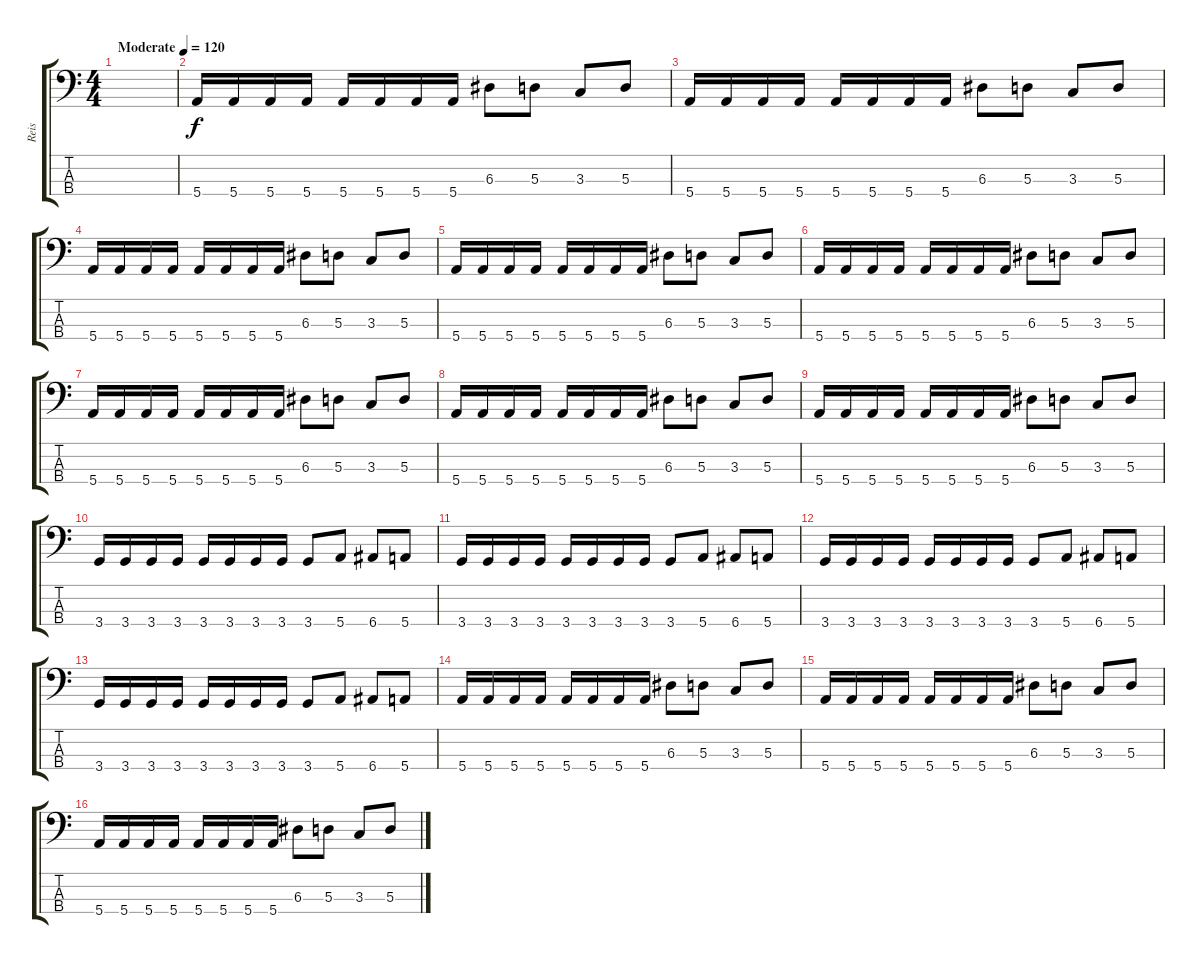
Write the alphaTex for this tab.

\track ("Reis" "Reis") {instrument electricbassfinger}
\staff {score tabs}
\tuning (G2 D2 A1 E1) {hide}
\ts (4 4)
\tempo (120 "Moderate")
\clef f4
\ks c
|
5.4.16 5.4.16 5.4.16 5.4.16 5.4.16 5.4.16 5.4.16 5.4.16 6.3.8 5.3.8 3.3.8 5.3.8 |
5.4.16 5.4.16 5.4.16 5.4.16 5.4.16 5.4.16 5.4.16 5.4.16 6.3.8 5.3.8 3.3.8 5.3.8 |
5.4.16 5.4.16 5.4.16 5.4.16 5.4.16 5.4.16 5.4.16 5.4.16 6.3.8 5.3.8 3.3.8 5.3.8 |
5.4.16 5.4.16 5.4.16 5.4.16 5.4.16 5.4.16 5.4.16 5.4.16 6.3.8 5.3.8 3.3.8 5.3.8 |
5.4.16 5.4.16 5.4.16 5.4.16 5.4.16 5.4.16 5.4.16 5.4.16 6.3.8 5.3.8 3.3.8 5.3.8 |
5.4.16 5.4.16 5.4.16 5.4.16 5.4.16 5.4.16 5.4.16 5.4.16 6.3.8 5.3.8 3.3.8 5.3.8 |
5.4.16 5.4.16 5.4.16 5.4.16 5.4.16 5.4.16 5.4.16 5.4.16 6.3.8 5.3.8 3.3.8 5.3.8 |
5.4.16 5.4.16 5.4.16 5.4.16 5.4.16 5.4.16 5.4.16 5.4.16 6.3.8 5.3.8 3.3.8 5.3.8 |
3.4.16 3.4.16 3.4.16 3.4.16 3.4.16 3.4.16 3.4.16 3.4.16 3.4.8 5.4.8 6.4.8 5.4.8 |
3.4.16 3.4.16 3.4.16 3.4.16 3.4.16 3.4.16 3.4.16 3.4.16 3.4.8 5.4.8 6.4.8 5.4.8 |
3.4.16 3.4.16 3.4.16 3.4.16 3.4.16 3.4.16 3.4.16 3.4.16 3.4.8 5.4.8 6.4.8 5.4.8 |
3.4.16 3.4.16 3.4.16 3.4.16 3.4.16 3.4.16 3.4.16 3.4.16 3.4.8 5.4.8 6.4.8 5.4.8 |
5.4.16 5.4.16 5.4.16 5.4.16 5.4.16 5.4.16 5.4.16 5.4.16 6.3.8 5.3.8 3.3.8 5.3.8 |
5.4.16 5.4.16 5.4.16 5.4.16 5.4.16 5.4.16 5.4.16 5.4.16 6.3.8 5.3.8 3.3.8 5.3.8 |
5.4.16 5.4.16 5.4.16 5.4.16 5.4.16 5.4.16 5.4.16 5.4.16 6.3.8 5.3.8 3.3.8 5.3.8
